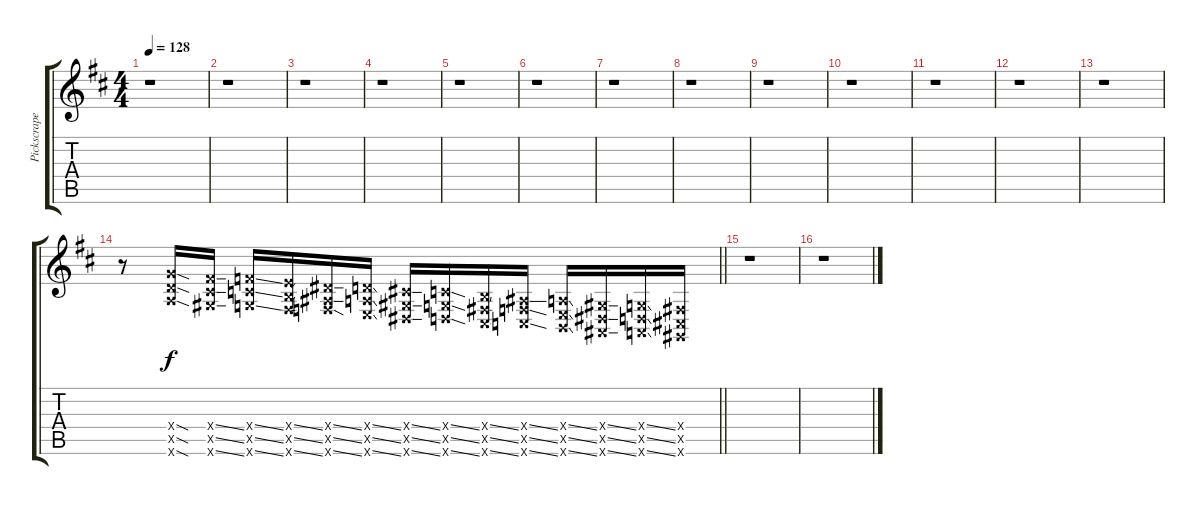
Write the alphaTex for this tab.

\track ("Pickscrape" "Pickscrape") {instrument guitarfretnoise}
\staff {score tabs}
\tuning (Eb4 Bb3 Gb3 Db3 Ab2 Eb2) {hide}
\ts (4 4)
\tempo 128
\clef g2
\ks d
r.1{dy f} |
r.1 |
r.1 |
r.1 |
r.1 |
r.1 |
r.1 |
r.1 |
r.1 |
r.1 |
r.1 |
r.1 |
r.1 |
\barLineRight lightlight
r.8 (18.4{sod x} 18.5{sod x} 18.6{sod x}).16 (17.4{ss x} 17.5{ss x} 17.6{ss x}).16 (16.4{ss x} 16.5{ss x} 16.6{ss x}).16 (15.4{ss x} 15.5{ss x} 15.6{ss x}).16 (14.4{ss x} 14.5{ss x} 14.6{ss x}).16 (13.4{ss x} 13.5{ss x} 13.6{ss x}).16 (12.4{ss x} 12.5{ss x} 12.6{ss x}).16 (11.4{ss x} 11.5{ss x} 11.6{ss x}).16 (10.4{ss x} 10.5{ss x} 10.6{ss x}).16 (9.4{ss x} 9.5{ss x} 9.6{ss x}).16 (8.4{ss x} 8.5{ss x} 8.6{ss x}).16 (7.4{ss x} 7.5{ss x} 7.6{ss x}).16 (6.4{ss x} 6.5{ss x} 6.6{ss x}).16 (5.4{x} 5.5{x} 5.6{x}).16 |
r.1 |
r.1
